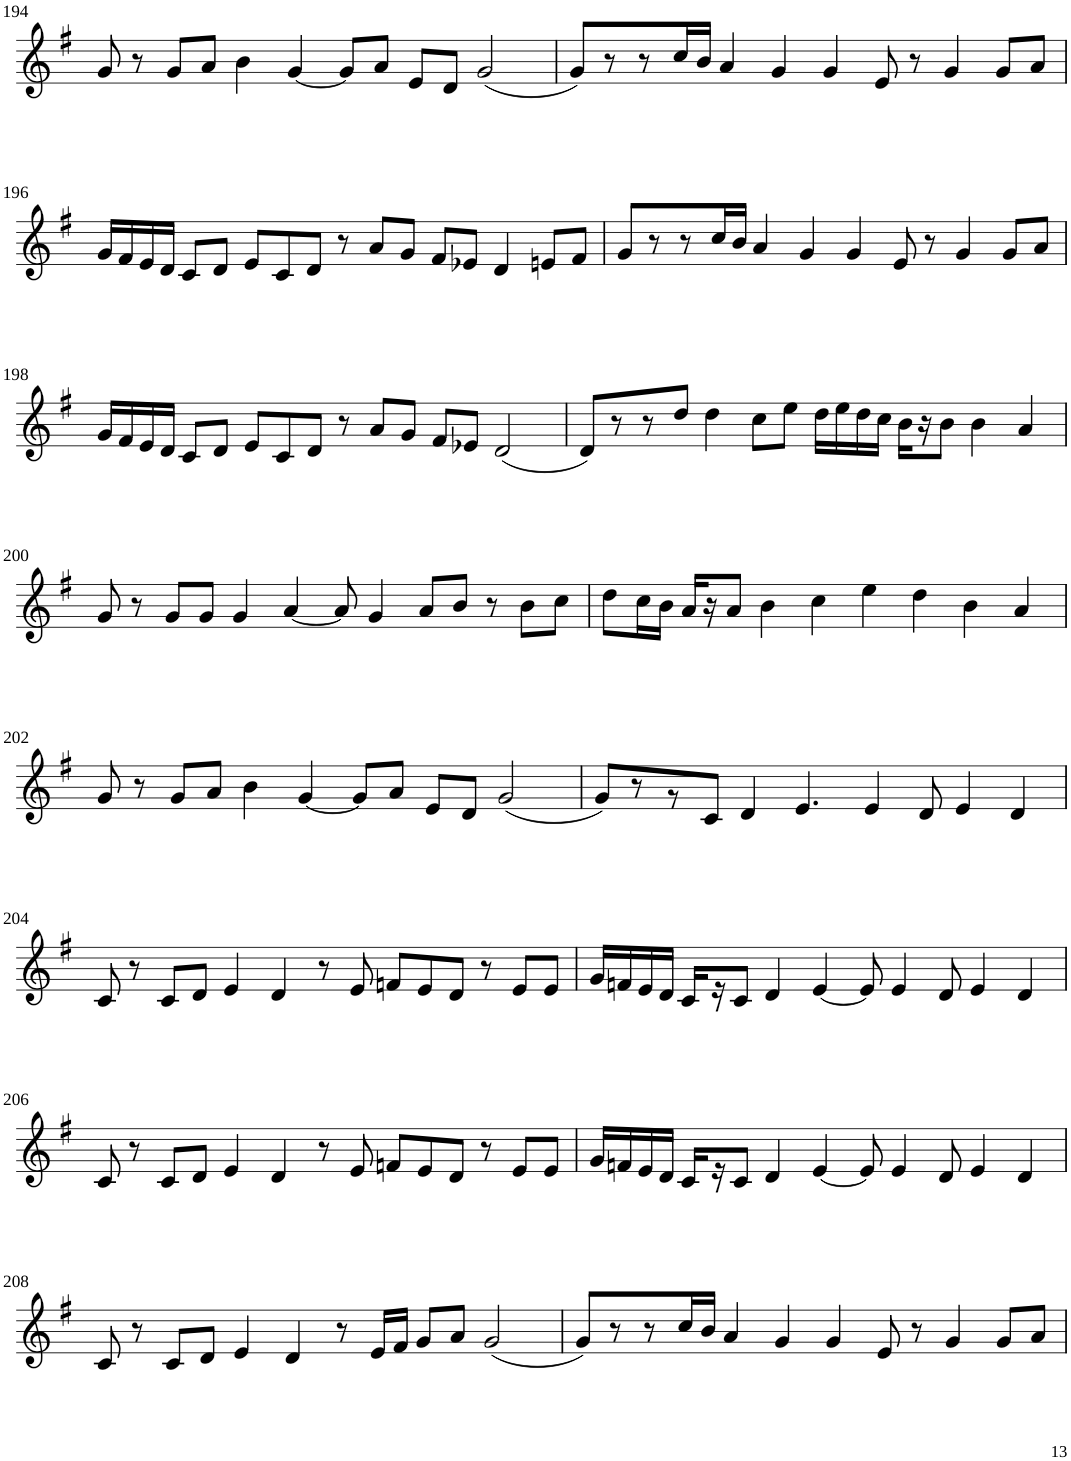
**kern
*part1
*staff1
*I"Violin
!!LO:PB:g=z
*clefG2
*k[f#]
*G:
*M8/4
=194
8g/
8r
8g/L
8a/J
4b\
[4g/
8g/L]
8a/J
8e/L
8d/J
(2g/
=195
8g/L)
8r
8r
16cc/L
16b/JJ
4a/
4g/
4g/
8e/
8r
4g/
8g/L
8a/J
!!LO:LB:g=z
=196
16g/LL
16f#/
16e/
16d/JJ
8c/L
8d/J
8e/L
8c/
8d/J
8r
8a/L
8g/J
8f#/L
8e-X/J
4d/
8en/L
8f#/J
=197
8g/L
8r
8r
16cc/L
16b/JJ
4a/
4g/
4g/
8e/
8r
4g/
8g/L
8a/J
!!LO:LB:g=z
=198
16g/LL
16f#/
16e/
16d/JJ
8c/L
8d/J
8e/L
8c/
8d/J
8r
8a/L
8g/J
8f#/L
8e-X/J
(2d/
=199
8d/L)
8r
8r
8dd/J
4dd\
8cc\L
8ee\J
16dd\LL
16ee\
16dd\
16cc\JJ
16b\LL
16r
8b\J
4b\
4a/
!!LO:LB:g=z
=200
8g/
8r
8g/L
8g/J
4g/
[4a/
8a/]
4g/
8a/L
8b/J
8r
8b\L
8cc\J
=201
8dd\L
16cc\L
16b\JJ
16a/LL
16r
8a/J
4b\
4cc\
4ee\
4dd\
4b\
4a/
!!LO:LB:g=z
=202
8g/
8r
8g/L
8a/J
4b\
[4g/
8g/L]
8a/J
8e/L
8d/J
(2g/
=203
8g/L)
8r
8r
8c/J
4d/
4.e/
4e/
8d/
4e/
4d/
!!LO:LB:g=z
=204
8c/
8r
8c/L
8d/J
4e/
4d/
8r
8e/
8fn/L
8e/
8d/J
8r
8e/L
8e/J
=205
16g/LL
16fn/
16e/
16d/JJ
16c/LL
16r
8c/J
4d/
[4e/
8e/]
4e/
8d/
4e/
4d/
!!LO:LB:g=z
=206
8c/
8r
8c/L
8d/J
4e/
4d/
8r
8e/
8fn/L
8e/
8d/J
8r
8e/L
8e/J
=207
16g/LL
16fn/
16e/
16d/JJ
16c/LL
16r
8c/J
4d/
[4e/
8e/]
4e/
8d/
4e/
4d/
!!LO:LB:g=z
=208
8c/
8r
8c/L
8d/J
4e/
4d/
8r
16e/LL
16f#/JJ
8g/L
8a/J
(2g/
=209
8g/L)
8r
8r
16cc/L
16b/JJ
4a/
4g/
4g/
8e/
8r
4g/
8g/L
8a/J
=
*-
